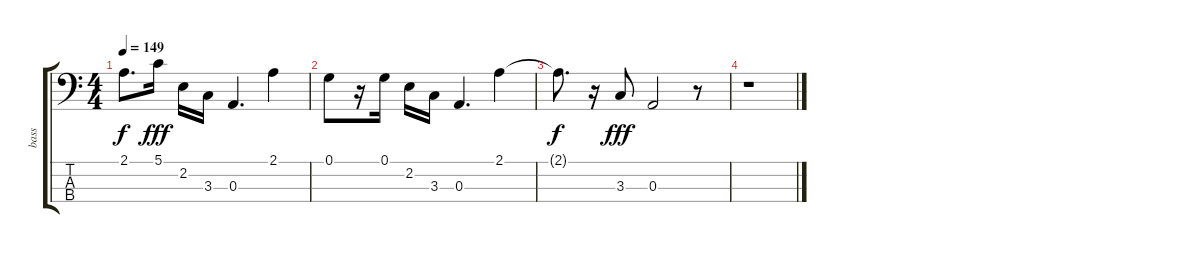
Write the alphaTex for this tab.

\track ("bass" "bass") {instrument fretlessbass}
\staff {score tabs}
\tuning (G2 D2 A1 E1) {hide}
\ts (4 4)
\tempo 149
\clef f4
\ks c
2.1{t}.8{d dy f} 5.1.16{dy fff} 2.2.16 3.3.16 0.3.4{d} 2.1.4 |
0.1.8 r.16 0.1.16 2.2.16 3.3.16 0.3.4{d} 2.1.4 |
2.1{t}.8{d dy f} r.16 3.3.8{dy fff} 0.3.2 r.8 |
r.1
